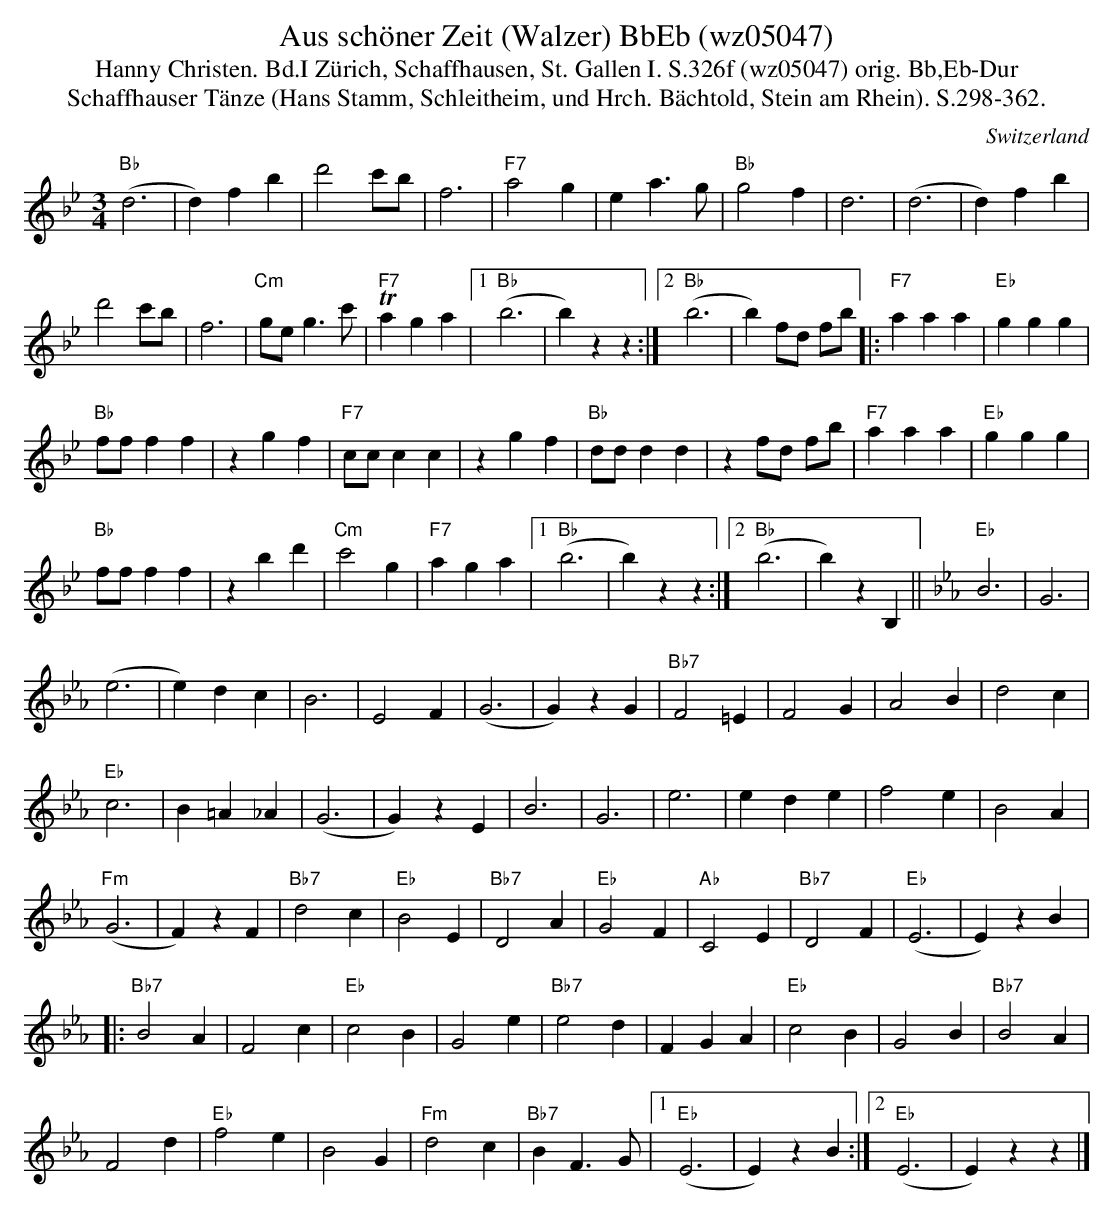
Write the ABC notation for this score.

X:1
T: Aus sch\"oner Zeit (Walzer) BbEb (wz05047)
T:Hanny Christen. Bd.I Zürich, Schaffhausen, St. Gallen I. S.326f (wz05047) orig. Bb,Eb-Dur
T: Schaffhauser T\"anze (Hans Stamm, Schleitheim, und Hrch. B\"achtold, Stein am Rhein). S.298-362.
M:3/4
L:1/4
O:Switzerland
K:Bb major
"Bb"(d3 | d)fb | d'2c'/b/ | f3 | "F7"a2g | ea>g | "Bb"g2f | d3 | (d3 | d)fb |
d'2c'/b/ | f3 | "Cm"g/e/g>c' | "F7"Taga |1 "Bb"(b3 | b)zz :|2 "Bb"(b3 | b)f/d/ f/b/ |: "F7"aaa | "Eb"ggg |
"Bb"f/f/ff | zgf | "F7"c/c/cc | zgf | "Bb"d/d/dd | zf/d/ f/b/ | "F7"aaa | "Eb"ggg |
"Bb"f/f/ff | zbd' | "Cm"c'2g | "F7"aga |1 "Bb"(b3 | b)zz :|2 "Bb"(b3 | b)zB, || [K:Eb] "Eb"B3 | G3 |
(e3 | e)dc | B3 | E2F | (G3 | G)zG | "Bb7"F2=E | F2G | A2B | d2c |
"Eb"c3 | B=A_A | (G3 | G)zE | B3 | G3 | e3 | ede | f2e | B2A |
"Fm"(G3 | F)zF | "Bb7"d2c | "Eb"B2E | "Bb7"D2A | "Eb"G2F | "Ab"C2E | "Bb7"D2F | "Eb"(E3 | E)zB |:
"Bb7"B2A | F2c | "Eb"c2B | G2e | "Bb7"e2d | FGA | "Eb"c2B | G2B | "Bb7"B2A |
F2d | "Eb"f2e | B2G | "Fm"d2c | "Bb7"BF>G |1 "Eb"(E3 | E)zB :|2 "Eb"(E3 | E)zz |]
